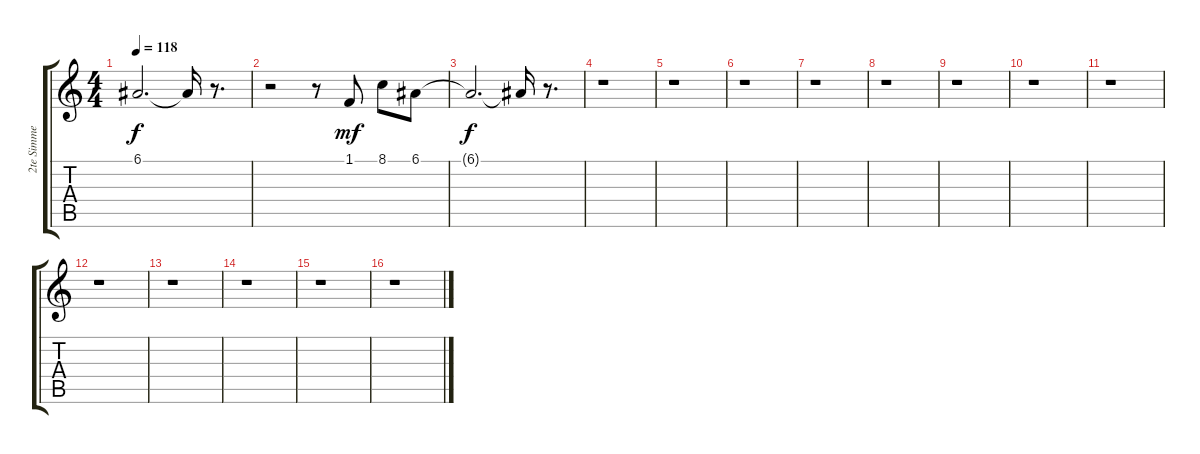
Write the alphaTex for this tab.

\track ("2te Simme" "2te Simme") {instrument tuba}
\staff {score tabs}
\tuning (E4 B3 G3 D3 A2 E2) {hide}
\ts (4 4)
\tempo 118
\clef g2
\ks c
6.1{t}.2{d dy f} 6.1{t}.16 r.8{d} |
r.2 r.8 1.1.8{dy mf} 8.1.8 6.1.8 |
6.1{t}.2{d dy f} 6.1{t}.16 r.8{d} |
r.1 |
r.1 |
r.1 |
r.1 |
r.1 |
r.1 |
r.1 |
r.1 |
r.1 |
r.1 |
r.1 |
r.1 |
r.1
